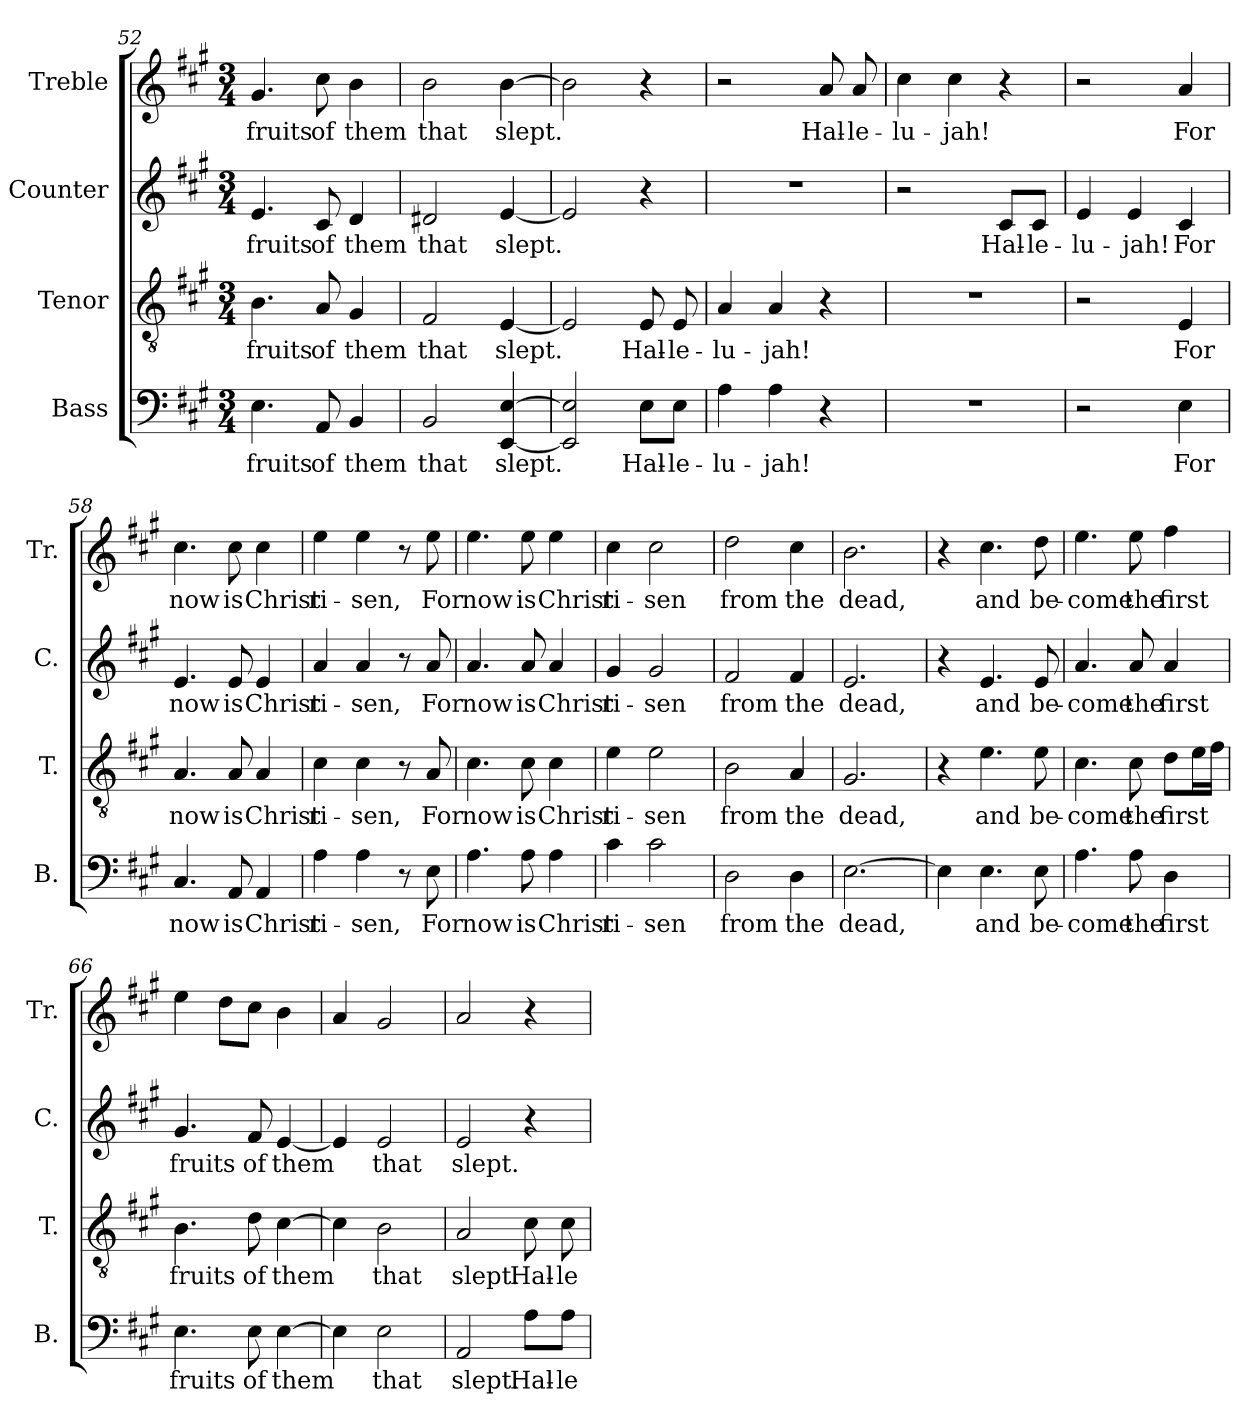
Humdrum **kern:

**kern	**text	**kern	**text	**kern	**text	**kern	**text
*part4	*part4	*part3	*part3	*part2	*part2	*part1	*part1
*staff4	*staff4	*staff3	*staff3	*staff2	*staff2	*staff1	*staff1
*I"Bass	*	*I"Tenor	*	*I"Counter	*	*I"Treble	*
*I'B.	*	*I'T.	*	*I'C.	*	*I'Tr.	*
*clefF4	*	*clefGv2	*	*clefG2	*	*clefG2	*
*k[f#c#g#]	*	*k[f#c#g#]	*	*k[f#c#g#]	*	*k[f#c#g#]	*
*M3/4	*	*M3/4	*	*M3/4	*	*M3/4	*
=52	=52	=52	=52	=52	=52	=52	=52
!	!LO:LY:b	!	!LO:LY:b	!	!LO:LY:b	!	!LO:LY:b
4.E!\	fruits	4.B!\	fruits	4.e!/	fruits	4.g#!/	fruits
!	!LO:LY:b	!	!LO:LY:b	!	!LO:LY:b	!	!LO:LY:b
8AA!/	of	8A!/	of	8c#!/	of	8cc#!\	of
!	!LO:LY:b	!	!LO:LY:b	!	!LO:LY:b	!	!LO:LY:b
4BB!/	them	4G#!/	them	4d!/	them	4b!\	them
=53	=53	=53	=53	=53	=53	=53	=53
!	!LO:LY:b	!	!LO:LY:b	!	!LO:LY:b	!	!LO:LY:b
2BB!/	that	2F#!/	that	2d#X!/	that	2b!\	that
!	!LO:LY:b	!	!LO:LY:b	!	!LO:LY:b	!	!LO:LY:b
[4EE!/ [4E!/	slept.	[4E!/	slept.	[4e!/	slept.	[4b!\	slept.
=54	=54	=54	=54	=54	=54	=54	=54
2EE!/] 2E!/]	.	2E!/]	.	2e!/]	.	2b!\]	.
!	!LO:LY:b	!	!LO:LY:b	!	!	!	!
8E!\L	Hal-	8E!/	Hal-	4r	.	4r	.
!	!LO:LY:b	!	!LO:LY:b	!	!	!	!
8E!\J	-le-	8E!/	-le-	.	.	.	.
=55	=55	=55	=55	=55	=55	=55	=55
!	!LO:LY:b	!	!LO:LY:b	!	!	!	!
4A!\	-lu-	4A!/	-lu-	2.r	.	2r	.
!	!LO:LY:b	!	!LO:LY:b	!	!	!	!
4A!\	-jah!	4A!/	-jah!	.	.	.	.
!	!	!	!	!	!	!	!LO:LY:b
4r	.	4r	.	.	.	8a!/	Hal-
!	!	!	!	!	!	!	!LO:LY:b
.	.	.	.	.	.	8a!/	-le-
=56	=56	=56	=56	=56	=56	=56	=56
!	!	!	!	!	!	!	!LO:LY:b
2.r	.	2.r	.	2r	.	4cc#!\	-lu-
!	!	!	!	!	!	!	!LO:LY:b
.	.	.	.	.	.	4cc#!\	-jah!
!	!	!	!	!	!LO:LY:b	!	!
.	.	.	.	8c#!/L	Hal-	4r	.
!	!	!	!	!	!LO:LY:b	!	!
.	.	.	.	8c#!/J	-le-	.	.
=57	=57	=57	=57	=57	=57	=57	=57
!	!	!	!	!	!LO:LY:b	!	!
2r	.	2r	.	4e!/	-lu-	2r	.
!	!	!	!	!	!LO:LY:b	!	!
.	.	.	.	4e!/	-jah!	.	.
!	!LO:LY:b	!	!LO:LY:b	!	!LO:LY:b	!	!LO:LY:b
4E!\	For	4E!/	For	4c#!/	For	4a!/	For
=58	=58	=58	=58	=58	=58	=58	=58
!	!LO:LY:b	!	!LO:LY:b	!	!LO:LY:b	!	!LO:LY:b
4.C#!/	now	4.A!/	now	4.e!/	now	4.cc#!\	now
!	!LO:LY:b	!	!LO:LY:b	!	!LO:LY:b	!	!LO:LY:b
8AA!/	is	8A!/	is	8e!/	is	8cc#!\	is
!	!LO:LY:b	!	!LO:LY:b	!	!LO:LY:b	!	!LO:LY:b
4AA!/	Christ	4A!/	Christ	4e!/	Christ	4cc#!\	Christ
=59	=59	=59	=59	=59	=59	=59	=59
!	!LO:LY:b	!	!LO:LY:b	!	!LO:LY:b	!	!LO:LY:b
4A!\	ri-	4c#!\	ri-	4a!/	ri-	4ee!\	ri-
!	!LO:LY:b	!	!LO:LY:b	!	!LO:LY:b	!	!LO:LY:b
4A!\	-sen,	4c#!\	-sen,	4a!/	-sen,	4ee!\	-sen,
8r	.	8r	.	8r	.	8r	.
!	!LO:LY:b	!	!LO:LY:b	!	!LO:LY:b	!	!LO:LY:b
8E!\	For	8A!/	For	8a!/	For	8ee!\	For
!!LO:PB:g=z
=60	=60	=60	=60	=60	=60	=60	=60
!	!LO:LY:b	!	!LO:LY:b	!	!LO:LY:b	!	!LO:LY:b
4.A!\	now	4.c#!\	now	4.a!/	now	4.ee!\	now
!	!LO:LY:b	!	!LO:LY:b	!	!LO:LY:b	!	!LO:LY:b
8A!\	is	8c#!\	is	8a!/	is	8ee!\	is
!	!LO:LY:b	!	!LO:LY:b	!	!LO:LY:b	!	!LO:LY:b
4A!\	Christ	4c#!\	Christ	4a!/	Christ	4ee!\	Christ
=61	=61	=61	=61	=61	=61	=61	=61
!	!LO:LY:b	!	!LO:LY:b	!	!LO:LY:b	!	!LO:LY:b
4c#!\	ri-	4e!\	ri-	4g#!/	ri-	4cc#!\	ri-
!	!LO:LY:b	!	!LO:LY:b	!	!LO:LY:b	!	!LO:LY:b
2c#!\	-sen	2e!\	-sen	2g#!/	-sen	2cc#!\	-sen
=62	=62	=62	=62	=62	=62	=62	=62
!	!LO:LY:b	!	!LO:LY:b	!	!LO:LY:b	!	!LO:LY:b
2D!\	from	2B!\	from	2f#!/	from	2dd!\	from
!	!LO:LY:b	!	!LO:LY:b	!	!LO:LY:b	!	!LO:LY:b
4D!\	the	4A!/	the	4f#!/	the	4cc#!\	the
=63	=63	=63	=63	=63	=63	=63	=63
!	!LO:LY:b	!	!LO:LY:b	!	!LO:LY:b	!	!LO:LY:b
[2.E!\	dead,	2.G#!/	dead,	2.e!/	dead,	2.b!\	dead,
=64	=64	=64	=64	=64	=64	=64	=64
4E!\]	.	4r	.	4r	.	4r	.
!	!LO:LY:b	!	!LO:LY:b	!	!LO:LY:b	!	!LO:LY:b
4.E!\	and	4.e!\	and	4.e!/	and	4.cc#!\	and
!	!LO:LY:b	!	!LO:LY:b	!	!LO:LY:b	!	!LO:LY:b
8E!\	be-	8e!\	be-	8e!/	be-	8dd!\	be-
=65	=65	=65	=65	=65	=65	=65	=65
!	!LO:LY:b	!	!LO:LY:b	!	!LO:LY:b	!	!LO:LY:b
4.A!\	-come	4.c#!\	-come	4.a!/	-come	4.ee!\	-come
!	!LO:LY:b	!	!LO:LY:b	!	!LO:LY:b	!	!LO:LY:b
8A!\	the	8c#!\	the	8a!/	the	8ee!\	the
!	!LO:LY:b	!	!LO:LY:b	!	!LO:LY:b	!	!LO:LY:b
4D!\	first	8d!\L	first	4a!/	first	4ff#!\	first
.	.	16e!\L	.	.	.	.	.
.	.	16f#!\JJ	.	.	.	.	.
=66	=66	=66	=66	=66	=66	=66	=66
!	!LO:LY:b	!	!LO:LY:b	!	!LO:LY:b	!	!
4.E!\	fruits	4.B!\	fruits	4.g#!/	fruits	4ee!\	.
.	.	.	.	.	.	8dd!\L	.
!	!LO:LY:b	!	!LO:LY:b	!	!LO:LY:b	!	!
8E!\	of	8d!\	of	8f#!/	of	8cc#!\J	.
!	!LO:LY:b	!	!LO:LY:b	!	!LO:LY:b	!	!
[4E!\	them	[4c#!\	them	[4e!/	them	4b!\	.
=67	=67	=67	=67	=67	=67	=67	=67
4E!\]	.	4c#!\]	.	4e!/]	.	4a!/	.
!	!LO:LY:b	!	!LO:LY:b	!	!LO:LY:b	!	!
2E!\	that	2B!\	that	2e!/	that	2g#!/	.
=68	=68	=68	=68	=68	=68	=68	=68
!	!LO:LY:b	!	!LO:LY:b	!	!LO:LY:b	!	!
2AA!/	slept.	2A!/	slept.	2e!/	slept.	2a!/	.
!	!LO:LY:b	!	!LO:LY:b	!	!	!	!
8A!\L	Hal-	8c#!\	Hal-	4r	.	4r	.
!	!LO:LY:b	!	!LO:LY:b	!	!	!	!
8A!\J	-le-	8c#!\	-le-	.	.	.	.
=	=	=	=	=	=	=	=
*-	*-	*-	*-	*-	*-	*-	*-
